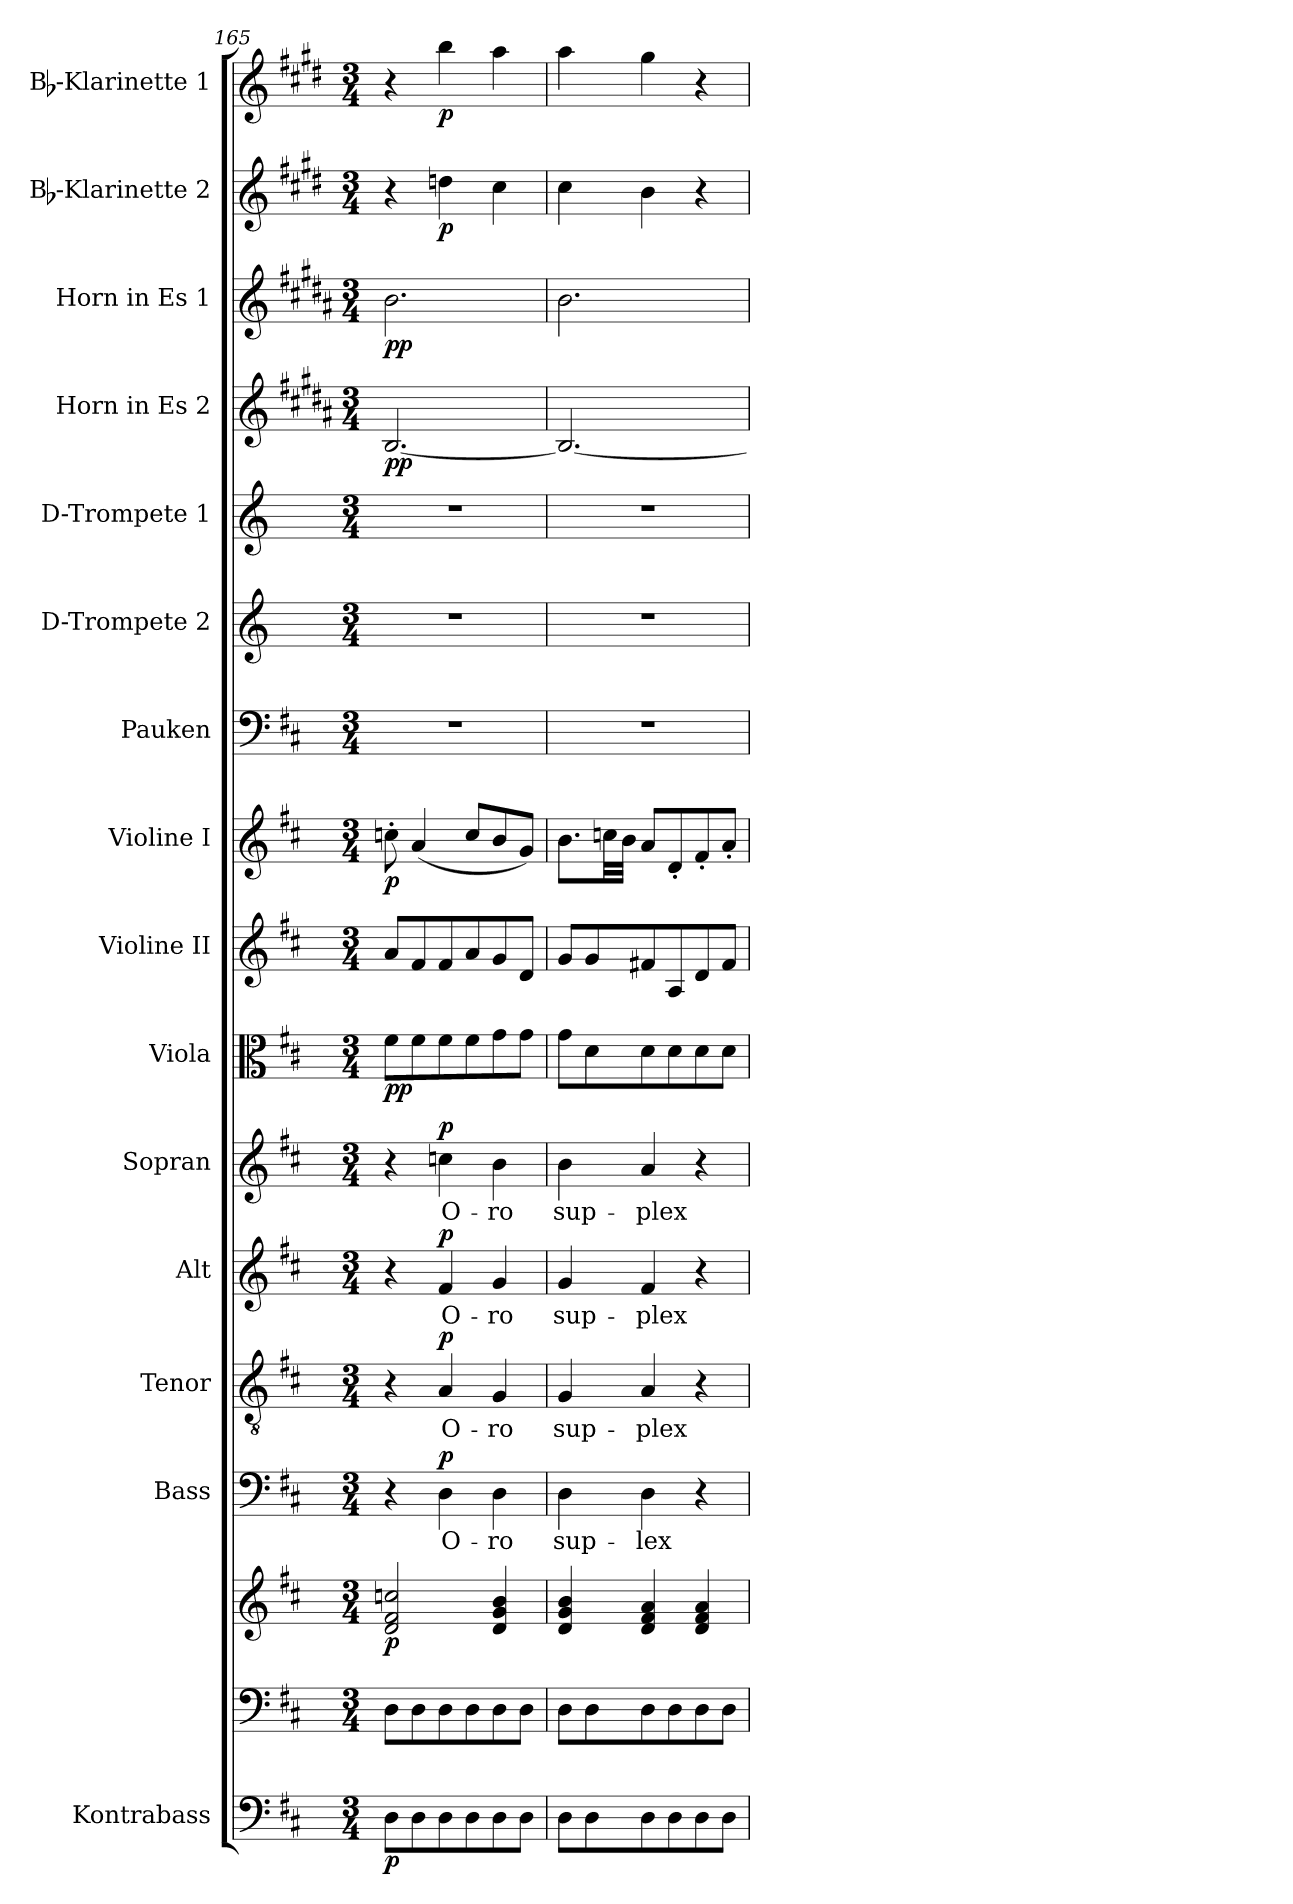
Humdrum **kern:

**kern	**dynam	**kern	**kern	**dynam	**kern	**text	**dynam	**kern	**text	**dynam	**kern	**text	**dynam	**kern	**text	**dynam	**kern	**dynam	**kern	**kern	**dynam	**kern	**kern	**kern	**kern	**dynam	**kern	**dynam	**kern	**dynam	**kern	**dynam
*part16	*part16	*part15	*part15	*part15	*part14	*part14	*part14	*part13	*part13	*part13	*part12	*part12	*part12	*part11	*part11	*part11	*part10	*part10	*part9	*part8	*part8	*part7	*part6	*part5	*part4	*part4	*part3	*part3	*part2	*part2	*part1	*part1
*staff17	*staff17	*staff16	*staff15	*staff15/16	*staff14	*staff14	*staff14	*staff13	*staff13	*staff13	*staff12	*staff12	*staff12	*staff11	*staff11	*staff11	*staff10	*staff10	*staff9	*staff8	*staff8	*staff7	*staff6	*staff5	*staff4	*staff4	*staff3	*staff3	*staff2	*staff2	*staff1	*staff1
*I"Kontrabass	*	*	*	*	*I"Bass	*	*	*I"Tenor	*	*	*I"Alt	*	*	*I"Sopran	*	*	*I"Viola	*	*I"Violine II	*I"Violine I	*	*I"Pauken	*I"D-Trompete 2	*I"D-Trompete 1	*I"Horn in Es 2	*	*I"Horn in Es 1	*	*I"Bb-Klarinette 2	*	*I"Bb-Klarinette 1	*
*I'Kb.	*	*	*	*	*I'B.	*	*	*I'T.	*	*	*I'A.	*	*	*I'S.	*	*	*I'Vla.	*	*I'Vl. II	*I'Vl. I	*	*I'Pk.	*I'D Trp. 2	*I'D Trp. 1	*	*	*	*	*I'Bb Kl. 2	*	*I'Bb Kl. 1	*
*clefF4	*	*clefF4	*clefG2	*	*clefF4	*	*	*clefGv2	*	*	*clefG2	*	*	*clefG2	*	*	*clefC3	*	*clefG2	*clefG2	*	*clefF4	*clefG2	*clefG2	*clefG2	*	*clefG2	*	*clefG2	*	*clefG2	*
*ITrd7c12	*	*	*	*	*	*	*	*	*	*	*	*	*	*	*	*	*	*	*	*	*	*	*ITrd-1c-2	*ITrd-1c-2	*ITrd5c9	*	*ITrd5c9	*	*ITrd1c2	*	*ITrd1c2	*
*k[f#c#]	*	*k[f#c#]	*k[f#c#]	*	*k[f#c#]	*	*	*k[f#c#]	*	*	*k[f#c#]	*	*	*k[f#c#]	*	*	*k[f#c#]	*	*k[f#c#]	*k[f#c#]	*	*k[f#c#]	*k[f#c#]	*k[f#c#]	*k[f#c#]	*	*k[f#c#]	*	*k[f#c#]	*	*k[f#c#]	*
*D:	*	*D:	*D:	*	*D:	*	*	*D:	*	*	*D:	*	*	*D:	*	*	*D:	*	*D:	*D:	*	*D:	*D:	*D:	*D:	*	*D:	*	*D:	*	*D:	*
*M3/4	*	*M3/4	*M3/4	*	*M3/4	*	*	*M3/4	*	*	*M3/4	*	*	*M3/4	*	*	*M3/4	*	*M3/4	*M3/4	*	*M3/4	*M3/4	*M3/4	*M3/4	*	*M3/4	*	*M3/4	*	*M3/4	*
=165	=165	=165	=165	=165	=165	=165	=165	=165	=165	=165	=165	=165	=165	=165	=165	=165	=165	=165	=165	=165	=165	=165	=165	=165	=165	=165	=165	=165	=165	=165	=165	=165
!	!LO:DY:b	!	!	!LO:DY:b	!	!	!	!	!	!	!	!	!	!	!	!	!	!LO:DY:b	!	!	!LO:DY:b	!	!	!	!	!LO:DY:b	!	!LO:DY:b	!	!	!	!
8DD\L	p	8D\L	2d/ 2f#/ 2ccn/	p	4r	.	.	4r	.	.	4r	.	.	4r	.	.	8f#\L	pp	8a/L	8ccn'>\	p	2.r	2.r	2.r	[2.D/	pp	2.d\	pp	4r	.	4r	.
8DD\	.	8D\	.	.	.	.	.	.	.	.	.	.	.	.	.	.	8f#\	.	8f#/	(<4a/	.	.	.	.	.	.	.	.	.	.	.	.
!	!	!	!	!	!	!LO:LY:b	!LO:DY:a	!	!LO:LY:b	!LO:DY:a	!	!LO:LY:b	!LO:DY:a	!	!LO:LY:b	!LO:DY:a	!	!	!	!	!	!	!	!	!	!	!	!	!	!LO:DY:b	!	!LO:DY:b
8DD\	.	8D\	.	.	4D\	O-	p	4A/	O-	p	4f#/	O-	p	4ccn\	O-	p	8f#\	.	8f#/	.	.	.	.	.	.	.	.	.	4ccn\	p	4aa\	p
8DD\	.	8D\	.	.	.	.	.	.	.	.	.	.	.	.	.	.	8f#\	.	8a/	8cc/L	.	.	.	.	.	.	.	.	.	.	.	.
!	!	!	!	!	!	!LO:LY:b	!	!	!LO:LY:b	!	!	!LO:LY:b	!	!	!LO:LY:b	!	!	!	!	!	!	!	!	!	!	!	!	!	!	!	!	!
8DD\	.	8D\	4d/ 4g/ 4b/	.	4D\	-ro	.	4G/	-ro	.	4g/	-ro	.	4b\	-ro	.	8g\	.	8g/	8b/	.	.	.	.	.	.	.	.	4b\	.	4gg\	.
8DD\J	.	8D\J	.	.	.	.	.	.	.	.	.	.	.	.	.	.	8g\J	.	8d/J	8g/J)	.	.	.	.	.	.	.	.	.	.	.	.
=166	=166	=166	=166	=166	=166	=166	=166	=166	=166	=166	=166	=166	=166	=166	=166	=166	=166	=166	=166	=166	=166	=166	=166	=166	=166	=166	=166	=166	=166	=166	=166	=166
!	!	!	!	!	!	!LO:LY:b	!	!	!LO:LY:b	!	!	!LO:LY:b	!	!	!LO:LY:b	!	!	!	!	!	!	!	!	!	!	!	!	!	!	!	!	!
8DD\L	.	8D\L	4d/ 4g/ 4b/	.	4D\	sup-	.	4G/	sup-	.	4g/	sup-	.	4b\	sup-	.	8g\L	.	8g/L	8.b\L	.	2.r	2.r	2.r	2.D/_	.	2.d\	.	4b\	.	4gg\	.
8DD\	.	8D\	.	.	.	.	.	.	.	.	.	.	.	.	.	.	8d\	.	8g/	.	.	.	.	.	.	.	.	.	.	.	.	.
.	.	.	.	.	.	.	.	.	.	.	.	.	.	.	.	.	.	.	.	32ccn\LL	.	.	.	.	.	.	.	.	.	.	.	.
.	.	.	.	.	.	.	.	.	.	.	.	.	.	.	.	.	.	.	.	32b\JJJ	.	.	.	.	.	.	.	.	.	.	.	.
!	!	!	!	!	!	!LO:LY:b	!	!	!LO:LY:b	!	!	!LO:LY:b	!	!	!LO:LY:b	!	!	!	!	!	!	!	!	!	!	!	!	!	!	!	!	!
8DD\	.	8D\	4d/ 4f#/ 4a/	.	4D\	-lex	.	4A/	-plex	.	4f#/	-plex	.	4a/	-plex	.	8d\	.	8f#X/	8a/L	.	.	.	.	.	.	.	.	4a\	.	4ff#\	.
8DD\	.	8D\	.	.	.	.	.	.	.	.	.	.	.	.	.	.	8d\	.	8A/	8d'</	.	.	.	.	.	.	.	.	.	.	.	.
8DD\	.	8D\	4d/ 4f#/ 4a/	.	4r	.	.	4r	.	.	4r	.	.	4r	.	.	8d\	.	8d/	8f#'</	.	.	.	.	.	.	.	.	4r	.	4r	.
8DD\J	.	8D\J	.	.	.	.	.	.	.	.	.	.	.	.	.	.	8d\J	.	8f#/J	8a'</J	.	.	.	.	.	.	.	.	.	.	.	.
=	=	=	=	=	=	=	=	=	=	=	=	=	=	=	=	=	=	=	=	=	=	=	=	=	=	=	=	=	=	=	=	=
*-	*-	*-	*-	*-	*-	*-	*-	*-	*-	*-	*-	*-	*-	*-	*-	*-	*-	*-	*-	*-	*-	*-	*-	*-	*-	*-	*-	*-	*-	*-	*-	*-
